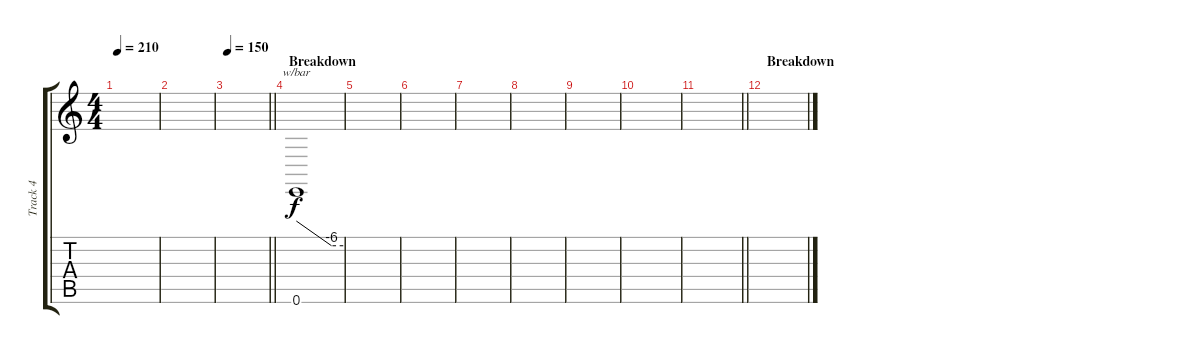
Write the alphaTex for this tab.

\track ("Track 4" "Track 4") {instrument lead8bassandlead}
\staff {score tabs}
\tuning (E4 B3 G3 D3 A2 E2) {hide}
\ts (4 4)
\tempo 210
\clef g2
\ks c
|
|
\tempo 150
\barLineRight lightlight
|
\section ("" "Breakdown")
0.6.1{tbe (custom default 0 0 45 -24 60 -24)} |
|
|
|
|
|
|
\barLineRight lightlight
|
\section ("" "Breakdown")
